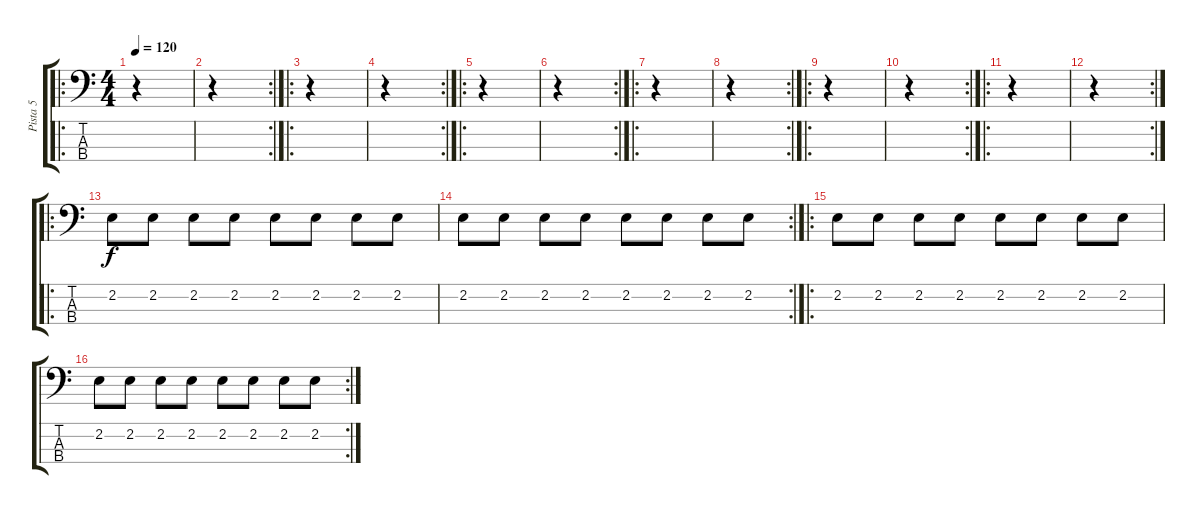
\track ("Pista 5" "Pista 5") {instrument electricbassfinger}
\staff {score tabs}
\tuning (G2 D2 A1 E1) {hide}
\ro
\ts (4 4)
\tempo 120
\clef f4
\ks c
r.4{dy f instrument electricbassfinger} |
\rc 2
r.4 |
\ro
r.4 |
\rc 2
r.4 |
\ro
r.4 |
\rc 2
r.4 |
\ro
r.4 |
\rc 2
r.4 |
\ro
r.4 |
\rc 2
r.4 |
\ro
r.4 |
\rc 2
r.4 |
\ro
2.2.8 2.2.8 2.2.8 2.2.8 2.2.8 2.2.8 2.2.8 2.2.8 |
\rc 2
2.2.8 2.2.8 2.2.8 2.2.8 2.2.8 2.2.8 2.2.8 2.2.8 |
\ro
2.2.8 2.2.8 2.2.8 2.2.8 2.2.8 2.2.8 2.2.8 2.2.8 |
\rc 2
2.2.8 2.2.8 2.2.8 2.2.8 2.2.8 2.2.8 2.2.8 2.2.8
